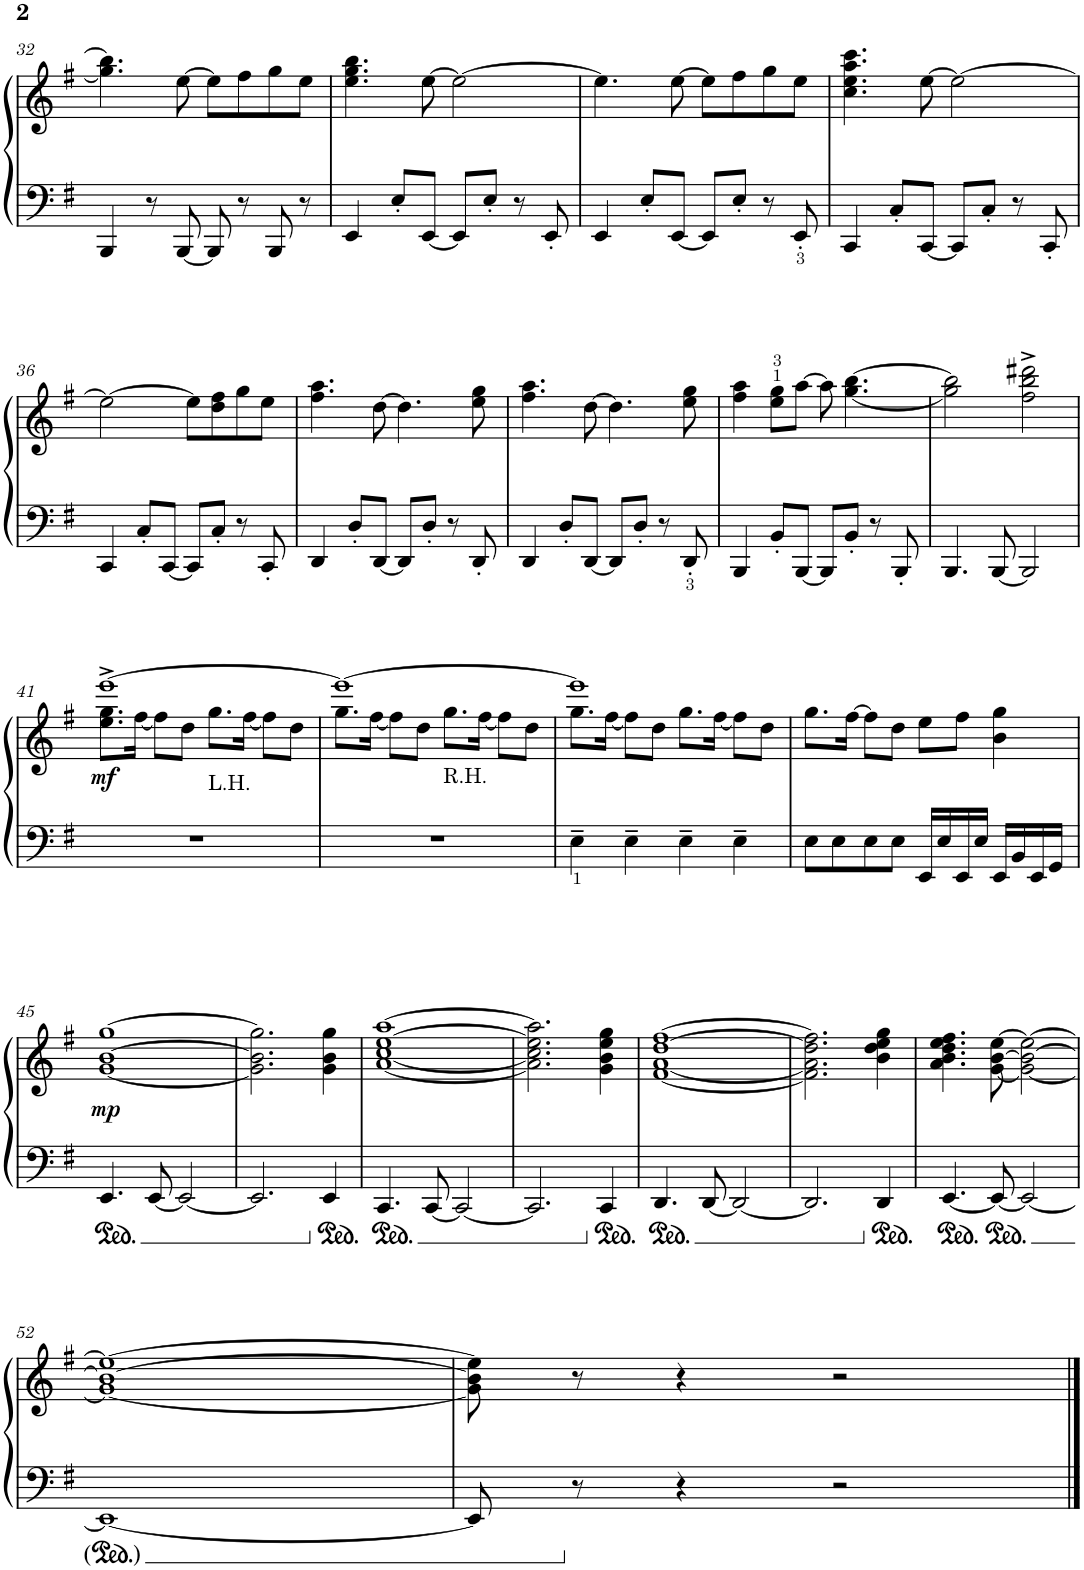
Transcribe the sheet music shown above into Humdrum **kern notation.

**kern	**kern	**dynam
*part1	*part1	*part1
*staff2	*staff1	*staff1/2
*I"鋼琴	*	*
!!LO:PB:g=z
*clefF4	*clefG2	*
*k[f#]	*k[f#]	*
*M4/4	*M4/4	*
=32	=32	=32
4BBB/	4.gg\] 4.bb\]	.
8r	.	.
[8BBB/	[8ee\	.
8BBB/]	8ee\L]	.
8r	8ff#\	.
8BBB/	8gg\	.
8r	8ee\J	.
=33	=33	=33
4EE/	4.ee\ 4.gg\ 4.bb\	.
8E'/L	.	.
[8EE/J	[8ee\	.
8EE/L]	2ee\_	.
8E'/J	.	.
8r	.	.
8EE'/	.	.
=34	=34	=34
4EE/	4.ee\]	.
8E'/L	.	.
[8EE/J	[8ee\	.
8EE/L]	8ee\L]	.
8E'/J	8ff#\	.
8r	8gg\	.
8EE'/	8ee\J	.
=35	=35	=35
4CC/	4.cc\ 4.ee\ 4.aa\ 4.ccc\	.
8C'/L	.	.
[8CC/J	[8ee\	.
8CC/L]	2ee\_	.
8C'/J	.	.
8r	.	.
8CC'/	.	.
!!LO:LB:g=z
=36	=36	=36
4CC/	2ee\_	.
8C'/L	.	.
[8CC/J	.	.
8CC/L]	8ee\L]	.
8C'/J	8dd\ 8ff#\	.
8r	8gg\	.
8CC'/	8ee\J	.
=37	=37	=37
4DD/	4.ff#\ 4.aa\	.
8D'/L	.	.
[8DD/J	[8dd\	.
8DD/L]	4.dd\]	.
8D'/J	.	.
8r	.	.
8DD'/	8ee\ 8gg\	.
=38	=38	=38
4DD/	4.ff#\ 4.aa\	.
8D'/L	.	.
[8DD/J	[8dd\	.
8DD/L]	4.dd\]	.
8D'/J	.	.
8r	.	.
8DD'/	8ee\ 8gg\	.
=39	=39	=39
4BBB/	4ff#\ 4aa\	.
8BB'/L	8ee\ 8gg\L	.
[8BBB/J	[8aa\J	.
8BBB/L]	8aa\]	.
8BB'/J	[4.gg\ [4.bb\	.
8r	.	.
8BBB'/	.	.
=40	=40	=40
4.BBB/	2gg\] 2bb\]	.
[8BBB/	.	.
2BBB/]	2ff#\^ 2bb\^ 2ddd#X\^	.
!!LO:LB:g=z
=41	=41	=41
*	*^	*
!	!	!	!LO:DY:b
1r	[1eee^	8.ee\ 8.gg\L	mf
.	.	[16ff#\Jk	.
.	.	8ff#\L]	.
.	.	8dd\J	.
!	!	!LO:TX:b:t=L.H.	!
.	.	8.gg\L	.
.	.	[16ff#\Jk	.
.	.	8ff#\L]	.
.	.	8dd\J	.
=42	=42	=42	=42
1r	1eee_	8.gg\L	.
.	.	[16ff#\Jk	.
.	.	8ff#\L]	.
.	.	8dd\J	.
!	!	!LO:TX:b:t=R.H.	!
.	.	8.gg\L	.
.	.	[16ff#\Jk	.
.	.	8ff#\L]	.
.	.	8dd\J	.
=43	=43	=43	=43
4E~\	1eee]	8.gg\L	.
.	.	[16ff#\Jk	.
4E~\	.	8ff#\L]	.
.	.	8dd\J	.
4E~\	.	8.gg\L	.
.	.	[16ff#\Jk	.
4E~\	.	8ff#\L]	.
.	.	8dd\J	.
*	*v	*v	*
=44	=44	=44
8E\L	8.gg\L	.
8E\	.	.
.	[16ff#\Jk	.
8E\	8ff#\L]	.
8E\J	8dd\J	.
16EE/LL	8ee\L	.
16E/	.	.
16EE/	8ff#\J	.
16E/JJ	.	.
16EE/LL	4b\ 4gg\	.
16BB/	.	.
16EE/	.	.
16GG/JJ	.	.
!!LO:LB:g=z
=45	=45	=45
!	!	!LO:DY:b
4.EE/	[1g [1b [1gg	mp
[8EE/	.	.
2EE/_	.	.
=46	=46	=46
2.EE/]	2.g\] 2.b\] 2.gg\]	.
4EE/	4g\ 4b\ 4gg\	.
=47	=47	=47
4.CC/	[1a [1cc [1ee [1aa	.
[8CC/	.	.
2CC/_	.	.
=48	=48	=48
2.CC/]	2.a\] 2.cc\] 2.ee\] 2.aa\]	.
4CC/	4g\ 4b\ 4ee\ 4gg\	.
=49	=49	=49
4.DD/	[1f# [1a [1dd [1ff#	.
[8DD/	.	.
2DD/_	.	.
=50	=50	=50
2.DD/]	2.f#\] 2.a\] 2.dd\] 2.ff#\]	.
4DD/	4b\ 4dd\ 4ee\ 4gg\	.
=51	=51	=51
[4.EE/	4.a\ 4.b\ 4.dd\ 4.ee\ 4.ff#\	.
8EE/_	[8g\ [8b\ [8ee\	.
2EE/_	2g\_ 2b\_ 2ee\_	.
!!LO:LB:g=z
=52	=52	=52
1EE_	1g_ 1b_ 1ee_	.
=53	=53	=53
8EE/]	8g\] 8b\] 8ee\]	.
8r	8r	.
4r	4r	.
2r	2r	.
==	==	==
*-	*-	*-
